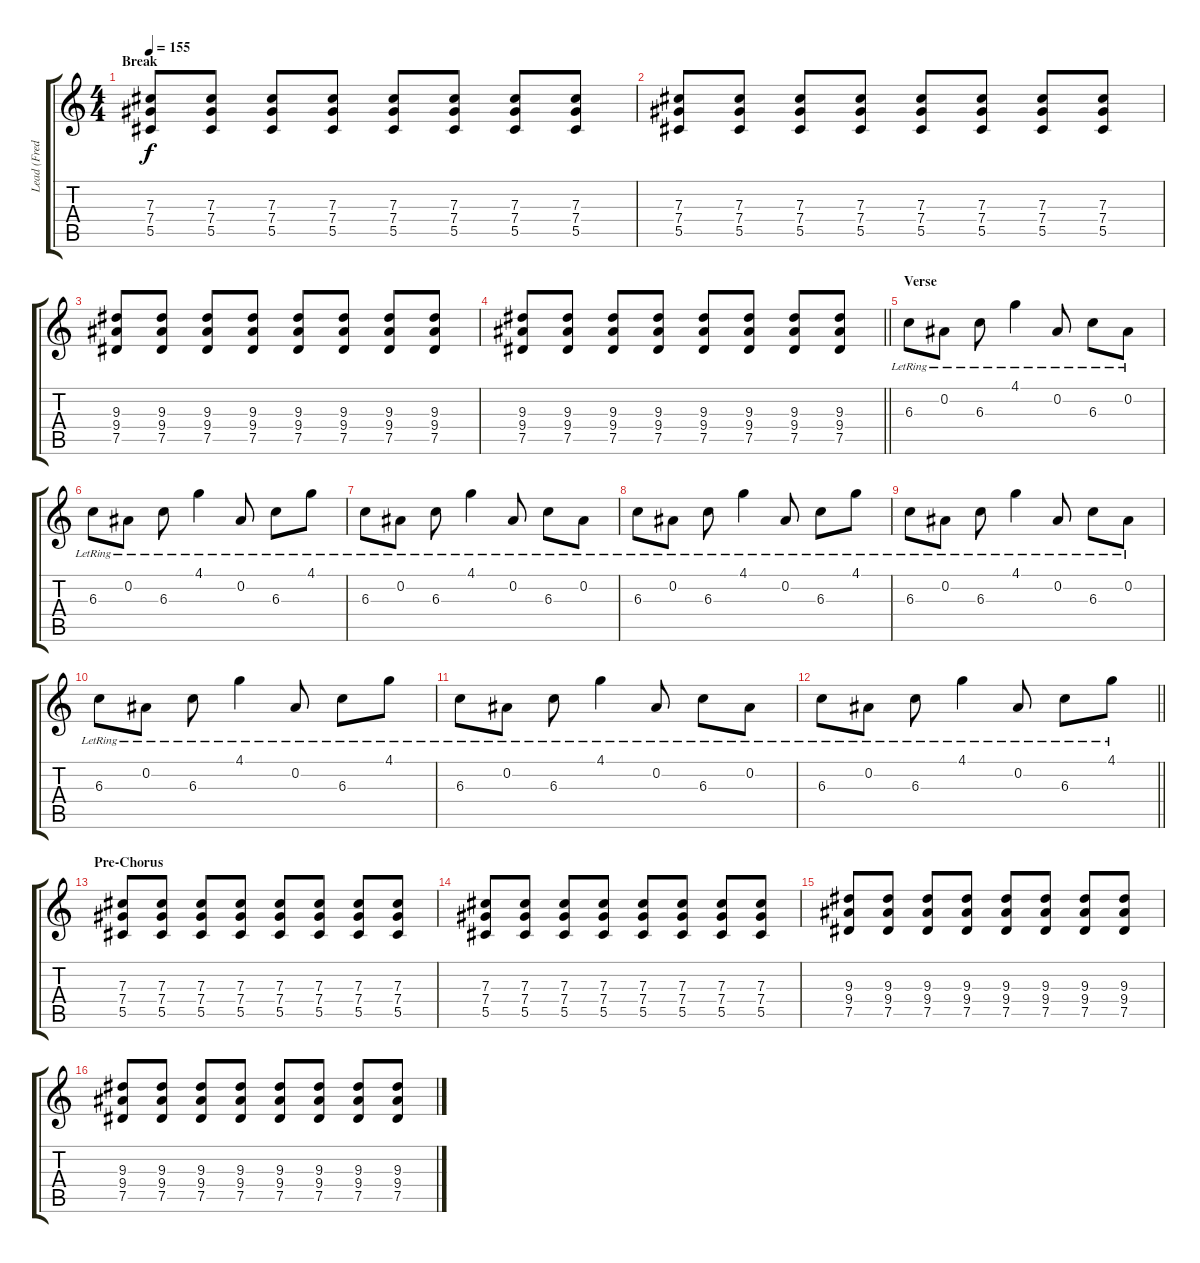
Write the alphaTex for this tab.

\track ("Lead (Fred)" "Lead (Fred") {instrument distortionguitar}
\staff {score tabs}
\tuning (Eb4 Bb3 Gb3 Db3 Ab2 Eb2) {hide}
\ts (4 4)
\section ("" "Break")
\tempo 155
\clef g2
\ks c
(7.3 7.4 5.5).8{dy f instrument distortionguitar} (7.3 7.4 5.5).8 (7.3 7.4 5.5).8 (7.3 7.4 5.5).8 (7.3 7.4 5.5).8 (7.3 7.4 5.5).8 (7.3 7.4 5.5).8 (7.3 7.4 5.5).8 |
(7.3 7.4 5.5).8 (7.3 7.4 5.5).8 (7.3 7.4 5.5).8 (7.3 7.4 5.5).8 (7.3 7.4 5.5).8 (7.3 7.4 5.5).8 (7.3 7.4 5.5).8 (7.3 7.4 5.5).8 |
(9.3 9.4 7.5).8 (9.3 9.4 7.5).8 (9.3 9.4 7.5).8 (9.3 9.4 7.5).8 (9.3 9.4 7.5).8 (9.3 9.4 7.5).8 (9.3 9.4 7.5).8 (9.3 9.4 7.5).8 |
\barLineRight lightlight
(9.3 9.4 7.5).8 (9.3 9.4 7.5).8 (9.3 9.4 7.5).8 (9.3 9.4 7.5).8 (9.3 9.4 7.5).8 (9.3 9.4 7.5).8 (9.3 9.4 7.5).8 (9.3 9.4 7.5).8 |
\section ("" "Verse")
6.3{lr}.8{instrument electricguitarclean} 0.2{lr}.8 6.3{lr}.8 4.1{lr}.4 0.2{lr}.8 6.3{lr}.8 0.2{lr}.8 |
6.3{lr}.8{instrument electricguitarclean} 0.2{lr}.8 6.3{lr}.8 4.1{lr}.4 0.2{lr}.8 6.3{lr}.8 4.1{lr}.8 |
6.3{lr}.8{instrument electricguitarclean} 0.2{lr}.8 6.3{lr}.8 4.1{lr}.4 0.2{lr}.8 6.3{lr}.8 0.2{lr}.8 |
6.3{lr}.8{instrument electricguitarclean} 0.2{lr}.8 6.3{lr}.8 4.1{lr}.4 0.2{lr}.8 6.3{lr}.8 4.1{lr}.8 |
6.3{lr}.8{instrument electricguitarclean} 0.2{lr}.8 6.3{lr}.8 4.1{lr}.4 0.2{lr}.8 6.3{lr}.8 0.2{lr}.8 |
6.3{lr}.8{instrument electricguitarclean} 0.2{lr}.8 6.3{lr}.8 4.1{lr}.4 0.2{lr}.8 6.3{lr}.8 4.1{lr}.8 |
6.3{lr}.8{instrument electricguitarclean} 0.2{lr}.8 6.3{lr}.8 4.1{lr}.4 0.2{lr}.8 6.3{lr}.8 0.2{lr}.8 |
\barLineRight lightlight
6.3{lr}.8{instrument electricguitarclean} 0.2{lr}.8 6.3{lr}.8 4.1{lr}.4 0.2{lr}.8 6.3{lr}.8 4.1{lr}.8 |
\section ("" "Pre-Chorus")
(7.3 7.4 5.5).8{instrument distortionguitar} (7.3 7.4 5.5).8 (7.3 7.4 5.5).8 (7.3 7.4 5.5).8 (7.3 7.4 5.5).8 (7.3 7.4 5.5).8 (7.3 7.4 5.5).8 (7.3 7.4 5.5).8 |
(7.3 7.4 5.5).8 (7.3 7.4 5.5).8 (7.3 7.4 5.5).8 (7.3 7.4 5.5).8 (7.3 7.4 5.5).8 (7.3 7.4 5.5).8 (7.3 7.4 5.5).8 (7.3 7.4 5.5).8 |
(9.3 9.4 7.5).8 (9.3 9.4 7.5).8 (9.3 9.4 7.5).8 (9.3 9.4 7.5).8 (9.3 9.4 7.5).8 (9.3 9.4 7.5).8 (9.3 9.4 7.5).8 (9.3 9.4 7.5).8 |
(9.3 9.4 7.5).8 (9.3 9.4 7.5).8 (9.3 9.4 7.5).8 (9.3 9.4 7.5).8 (9.3 9.4 7.5).8 (9.3 9.4 7.5).8 (9.3 9.4 7.5).8 (9.3 9.4 7.5).8
